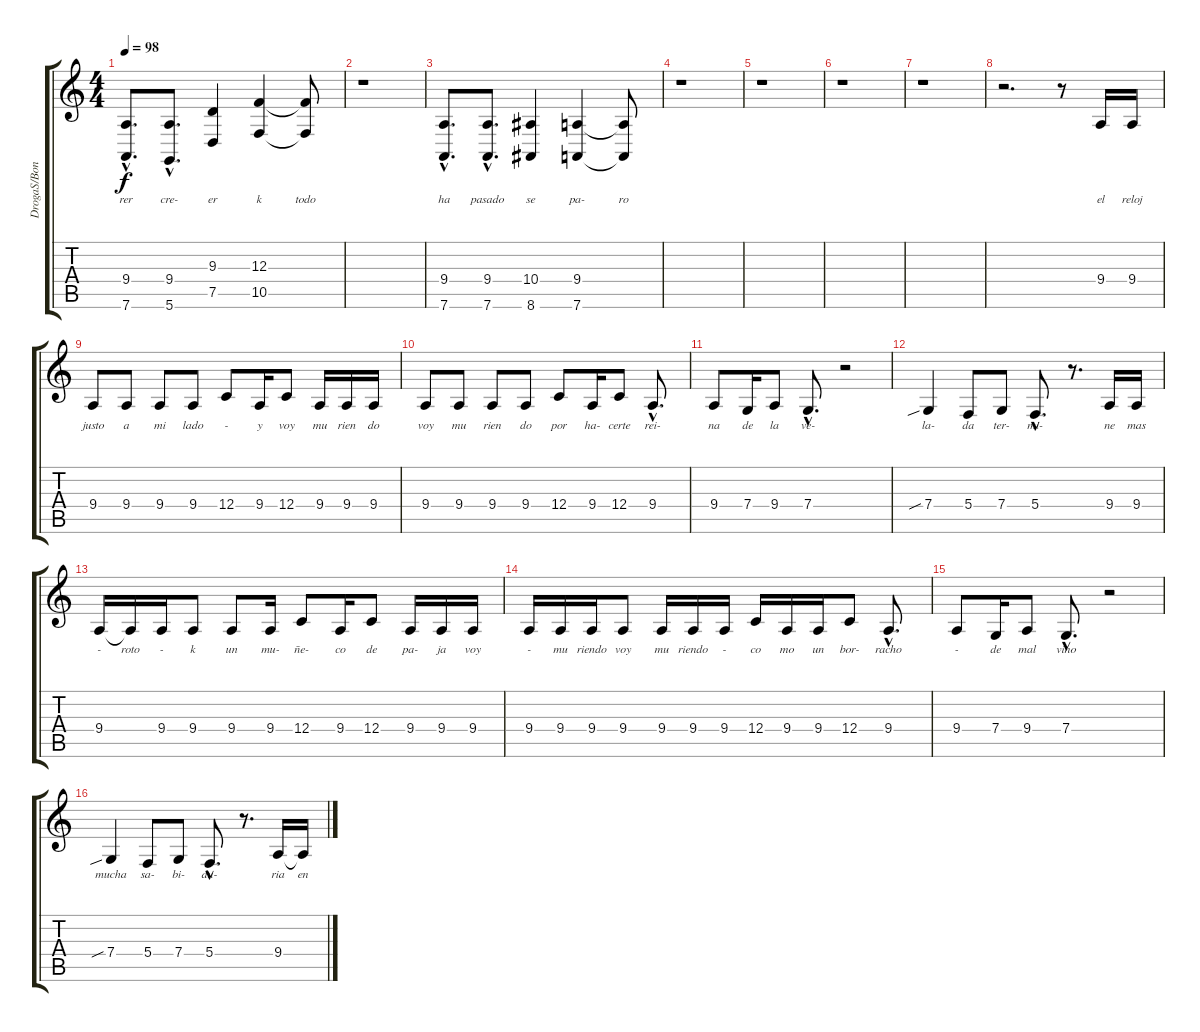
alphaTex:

\track ("DrogaS/Bon¡" "DrogaS/Bon") {instrument bassoon}
\staff {score tabs}
\tuning (D4 A3 F3 C3 G2 D2) {hide}
\ts (4 4)
\tempo 98
\clef g2
\ks c
(9.4{hac} 7.6{hac}).8{d lyrics (0 "rer") lyrics (1 "") lyrics (2 "") lyrics (3 "") lyrics (4 "") dy f} (9.4{hac} 5.6{hac}).8{d lyrics (0 "cre-") lyrics (1 "") lyrics (2 "") lyrics (3 "") lyrics (4 "")} (9.3 7.5).4{lyrics (0 "er") lyrics (1 "") lyrics (2 "") lyrics (3 "") lyrics (4 "")} (12.3 10.5).4{lyrics (0 "k") lyrics (1 "") lyrics (2 "") lyrics (3 "") lyrics (4 "")} (12.3{t} 10.5{t}).8{lyrics (0 "todo") lyrics (1 "") lyrics (2 "") lyrics (3 "") lyrics (4 "")} |
r.1 |
(9.4{hac} 7.6{hac}).8{d lyrics (0 "ha") lyrics (1 "") lyrics (2 "") lyrics (3 "") lyrics (4 "")} (9.4{hac} 7.6{hac}).8{d lyrics (0 "pasado") lyrics (1 "") lyrics (2 "") lyrics (3 "") lyrics (4 "")} (10.4 8.6).4{lyrics (0 "se") lyrics (1 "") lyrics (2 "") lyrics (3 "") lyrics (4 "")} (9.4 7.6).4{lyrics (0 "pa-") lyrics (1 "") lyrics (2 "") lyrics (3 "") lyrics (4 "")} (9.4{t} 7.6{t}).8{lyrics (0 "ro") lyrics (1 "") lyrics (2 "") lyrics (3 "") lyrics (4 "")} |
r.1 |
r.1 |
r.1 |
r.1 |
r.2{d} r.8 9.4.16{lyrics (0 "el") lyrics (1 "") lyrics (2 "") lyrics (3 "") lyrics (4 "")} 9.4.16{lyrics (0 "reloj") lyrics (1 "") lyrics (2 "") lyrics (3 "") lyrics (4 "")} |
9.4.8{lyrics (0 "justo") lyrics (1 "") lyrics (2 "") lyrics (3 "") lyrics (4 "")} 9.4.8{lyrics (0 "a") lyrics (1 "") lyrics (2 "") lyrics (3 "") lyrics (4 "")} 9.4.8{lyrics (0 "mi") lyrics (1 "") lyrics (2 "") lyrics (3 "") lyrics (4 "")} 9.4.8{lyrics (0 "lado") lyrics (1 "") lyrics (2 "") lyrics (3 "") lyrics (4 "")} 12.4.8{lyrics (0 "-") lyrics (1 "") lyrics (2 "") lyrics (3 "") lyrics (4 "")} 9.4.16{lyrics (0 "y") lyrics (1 "") lyrics (2 "") lyrics (3 "") lyrics (4 "")} 12.4.8{lyrics (0 "voy") lyrics (1 "") lyrics (2 "") lyrics (3 "") lyrics (4 "")} 9.4.16{lyrics (0 "mu") lyrics (1 "") lyrics (2 "") lyrics (3 "") lyrics (4 "")} 9.4.16{lyrics (0 "rien") lyrics (1 "") lyrics (2 "") lyrics (3 "") lyrics (4 "")} 9.4.16{lyrics (0 "do") lyrics (1 "") lyrics (2 "") lyrics (3 "") lyrics (4 "")} |
9.4.8{lyrics (0 "voy") lyrics (1 "") lyrics (2 "") lyrics (3 "") lyrics (4 "")} 9.4.8{lyrics (0 "mu") lyrics (1 "") lyrics (2 "") lyrics (3 "") lyrics (4 "")} 9.4.8{lyrics (0 "rien") lyrics (1 "") lyrics (2 "") lyrics (3 "") lyrics (4 "")} 9.4.8{lyrics (0 "do") lyrics (1 "") lyrics (2 "") lyrics (3 "") lyrics (4 "")} 12.4.8{lyrics (0 "por") lyrics (1 "") lyrics (2 "") lyrics (3 "") lyrics (4 "")} 9.4.16{lyrics (0 "ha-") lyrics (1 "") lyrics (2 "") lyrics (3 "") lyrics (4 "")} 12.4.8{lyrics (0 "certe") lyrics (1 "") lyrics (2 "") lyrics (3 "") lyrics (4 "")} 9.4{hac}.8{d lyrics (0 "rei-") lyrics (1 "") lyrics (2 "") lyrics (3 "") lyrics (4 "")} |
9.4.8{lyrics (0 "na") lyrics (1 "") lyrics (2 "") lyrics (3 "") lyrics (4 "")} 7.4.16{lyrics (0 "de") lyrics (1 "") lyrics (2 "") lyrics (3 "") lyrics (4 "")} 9.4.8{lyrics (0 "la") lyrics (1 "") lyrics (2 "") lyrics (3 "") lyrics (4 "")} 7.4{hac}.8{d lyrics (0 "ve-") lyrics (1 "") lyrics (2 "") lyrics (3 "") lyrics (4 "")} r.2 |
7.4{sib}.4{lyrics (0 "la-") lyrics (1 "") lyrics (2 "") lyrics (3 "") lyrics (4 "")} 5.4.8{lyrics (0 "da") lyrics (1 "") lyrics (2 "") lyrics (3 "") lyrics (4 "")} 7.4.8{lyrics (0 "ter-") lyrics (1 "") lyrics (2 "") lyrics (3 "") lyrics (4 "")} 5.4{hac}.8{d lyrics (0 "mi-") lyrics (1 "") lyrics (2 "") lyrics (3 "") lyrics (4 "")} r.8{d} 9.4.16{lyrics (0 "ne") lyrics (1 "") lyrics (2 "") lyrics (3 "") lyrics (4 "")} 9.4.16{lyrics (0 "mas") lyrics (1 "") lyrics (2 "") lyrics (3 "") lyrics (4 "")} |
9.4.16{lyrics (0 "-") lyrics (1 "") lyrics (2 "") lyrics (3 "") lyrics (4 "")} 9.4{t}.16{lyrics (0 "roto") lyrics (1 "") lyrics (2 "") lyrics (3 "") lyrics (4 "")} 9.4.16{lyrics (0 "-") lyrics (1 "") lyrics (2 "") lyrics (3 "") lyrics (4 "")} 9.4.8{lyrics (0 "k") lyrics (1 "") lyrics (2 "") lyrics (3 "") lyrics (4 "")} 9.4.8{lyrics (0 "un") lyrics (1 "") lyrics (2 "") lyrics (3 "") lyrics (4 "")} 9.4.16{lyrics (0 "mu-") lyrics (1 "") lyrics (2 "") lyrics (3 "") lyrics (4 "")} 12.4.8{lyrics (0 "ñe-") lyrics (1 "") lyrics (2 "") lyrics (3 "") lyrics (4 "")} 9.4.16{lyrics (0 "co") lyrics (1 "") lyrics (2 "") lyrics (3 "") lyrics (4 "")} 12.4.8{lyrics (0 "de") lyrics (1 "") lyrics (2 "") lyrics (3 "") lyrics (4 "")} 9.4.16{lyrics (0 "pa-") lyrics (1 "") lyrics (2 "") lyrics (3 "") lyrics (4 "")} 9.4.16{lyrics (0 "ja") lyrics (1 "") lyrics (2 "") lyrics (3 "") lyrics (4 "")} 9.4.16{lyrics (0 "voy") lyrics (1 "") lyrics (2 "") lyrics (3 "") lyrics (4 "")} |
9.4.16{lyrics (0 "-") lyrics (1 "") lyrics (2 "") lyrics (3 "") lyrics (4 "")} 9.4.16{lyrics (0 "mu") lyrics (1 "") lyrics (2 "") lyrics (3 "") lyrics (4 "")} 9.4.16{lyrics (0 "riendo") lyrics (1 "") lyrics (2 "") lyrics (3 "") lyrics (4 "")} 9.4.8{lyrics (0 "voy") lyrics (1 "") lyrics (2 "") lyrics (3 "") lyrics (4 "")} 9.4.16{lyrics (0 "mu") lyrics (1 "") lyrics (2 "") lyrics (3 "") lyrics (4 "")} 9.4.16{lyrics (0 "riendo") lyrics (1 "") lyrics (2 "") lyrics (3 "") lyrics (4 "")} 9.4.16{lyrics (0 "-") lyrics (1 "") lyrics (2 "") lyrics (3 "") lyrics (4 "")} 12.4.16{lyrics (0 "co") lyrics (1 "") lyrics (2 "") lyrics (3 "") lyrics (4 "")} 9.4.16{lyrics (0 "mo") lyrics (1 "") lyrics (2 "") lyrics (3 "") lyrics (4 "")} 9.4.16{lyrics (0 "un") lyrics (1 "") lyrics (2 "") lyrics (3 "") lyrics (4 "")} 12.4.8{lyrics (0 "bor-") lyrics (1 "") lyrics (2 "") lyrics (3 "") lyrics (4 "")} 9.4{hac}.8{d lyrics (0 "racho") lyrics (1 "") lyrics (2 "") lyrics (3 "") lyrics (4 "")} |
9.4.8{lyrics (0 "-") lyrics (1 "") lyrics (2 "") lyrics (3 "") lyrics (4 "")} 7.4.16{lyrics (0 "de") lyrics (1 "") lyrics (2 "") lyrics (3 "") lyrics (4 "")} 9.4.8{lyrics (0 "mal") lyrics (1 "") lyrics (2 "") lyrics (3 "") lyrics (4 "")} 7.4{hac}.8{d lyrics (0 "vino") lyrics (1 "") lyrics (2 "") lyrics (3 "") lyrics (4 "")} r.2 |
7.4{sib}.4{lyrics (0 "mucha") lyrics (1 "") lyrics (2 "") lyrics (3 "") lyrics (4 "")} 5.4.8{lyrics (0 "sa-") lyrics (1 "") lyrics (2 "") lyrics (3 "") lyrics (4 "")} 7.4.8{lyrics (0 "bi-") lyrics (1 "") lyrics (2 "") lyrics (3 "") lyrics (4 "")} 5.4{hac}.8{d lyrics (0 "du-") lyrics (1 "") lyrics (2 "") lyrics (3 "") lyrics (4 "")} r.8{d} 9.4.16{lyrics (0 "ria") lyrics (1 "") lyrics (2 "") lyrics (3 "") lyrics (4 "")} 9.4{t}.16{lyrics (0 "en") lyrics (1 "") lyrics (2 "") lyrics (3 "") lyrics (4 "")}
